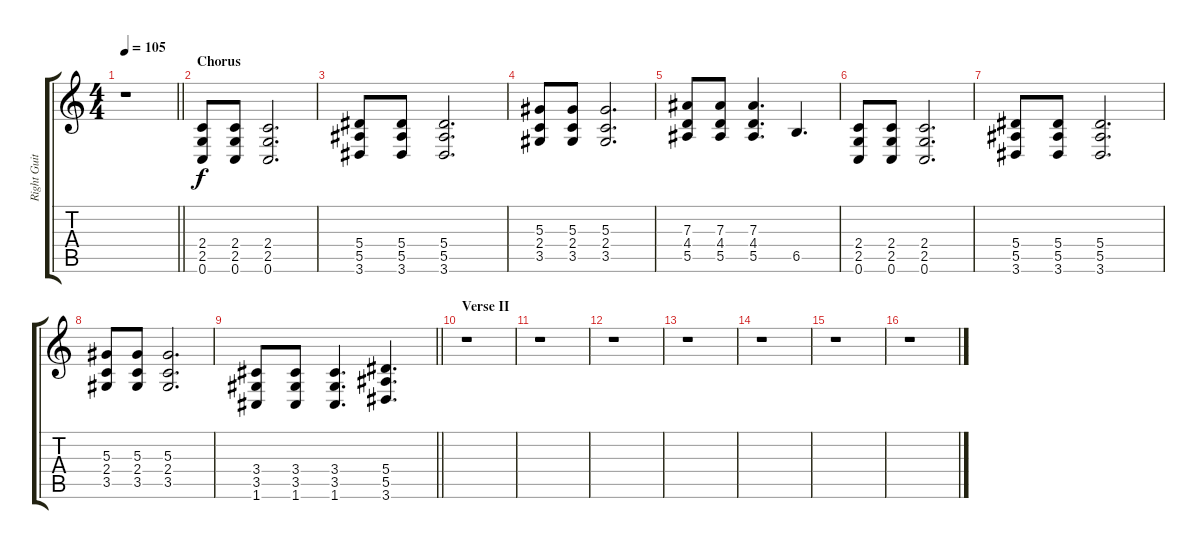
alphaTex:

\track ("Right Guitar" "Right Guit") {instrument distortionguitar}
\staff {score tabs}
\tuning (C4 G3 Eb3 Bb2 F2 C2) {hide}
\ts (4 4)
\tempo 105
\clef g2
\barLineRight lightlight
\ks c
r.1{dy f} |
\section ("" "Chorus")
(2.4 2.5 0.6).8 (2.4 2.5 0.6).8 (2.4 2.5 0.6).2{d} |
(5.4 5.5 3.6).8 (5.4 5.5 3.6).8 (5.4 5.5 3.6).2{d} |
(5.3 2.4 3.5).8 (5.3 2.4 3.5).8 (5.3 2.4 3.5).2{d} |
(7.3 4.4 5.5).8 (7.3 4.4 5.5).8 (7.3 4.4 5.5).4{d} 6.5.4{d} |
(2.4 2.5 0.6).8 (2.4 2.5 0.6).8 (2.4 2.5 0.6).2{d} |
(5.4 5.5 3.6).8 (5.4 5.5 3.6).8 (5.4 5.5 3.6).2{d} |
(5.3 2.4 3.5).8 (5.3 2.4 3.5).8 (5.3 2.4 3.5).2{d} |
\barLineRight lightlight
(3.4 3.5 1.6).8 (3.4 3.5 1.6).8 (3.4 3.5 1.6).4{d} (5.4 5.5 3.6).4{d} |
\section ("" "Verse II")
r.1 |
r.1 |
r.1 |
r.1 |
r.1 |
r.1 |
r.1
